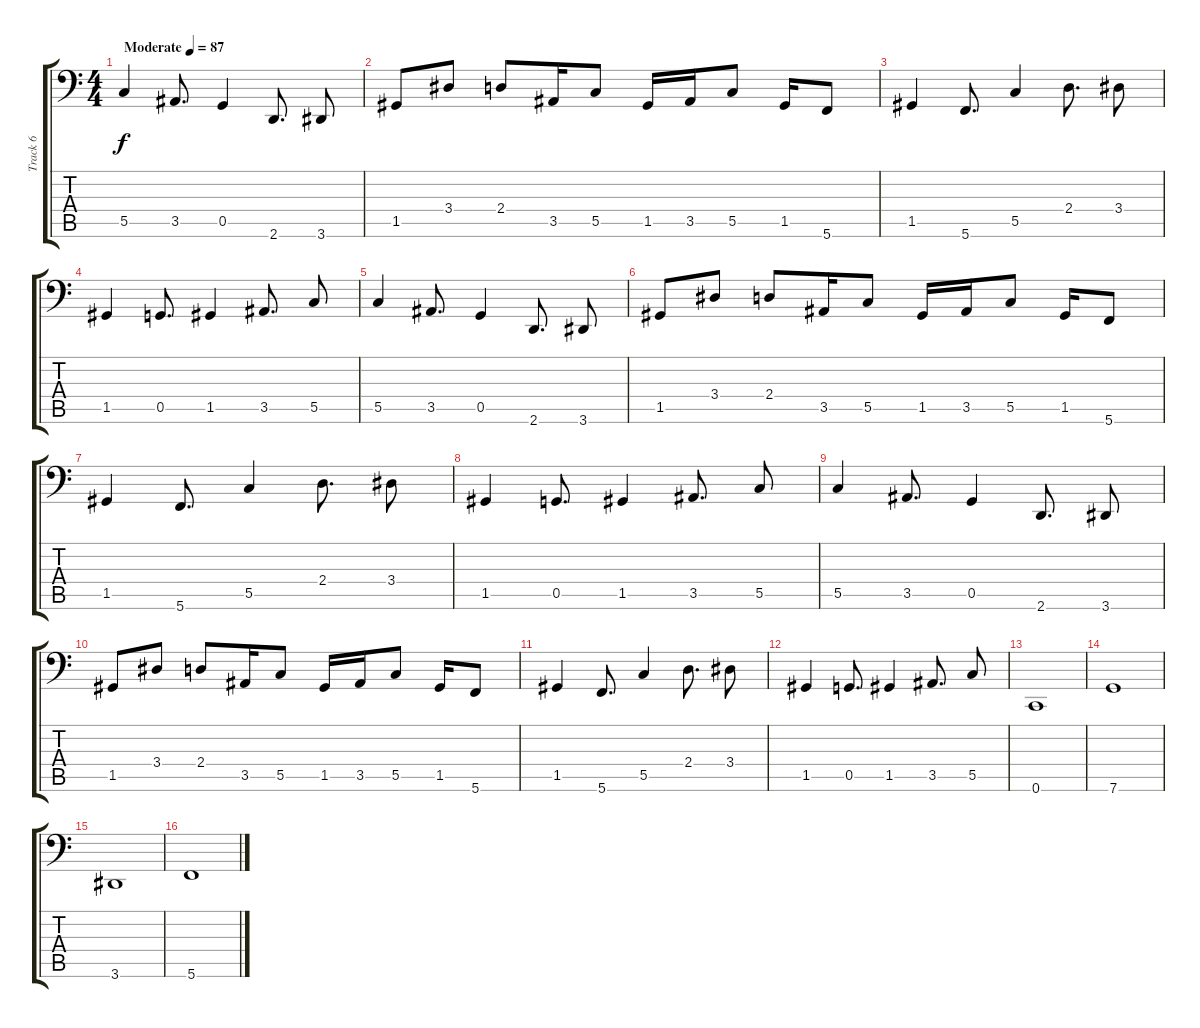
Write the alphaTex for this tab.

\track ("Track 6" "Track 6") {instrument electricbassfinger}
\staff {score tabs}
\tuning (D3 A2 F2 C2 G1 C1) {hide}
\ts (4 4)
\tempo (87 "Moderate")
\clef f4
\ks c
5.5.4{dy f instrument electricbassfinger} 3.5.8{d} 0.5.4 2.6.8{d} 3.6.8 |
1.5.8 3.4.8 2.4.8 3.5.16 5.5.8 1.5.16 3.5.16 5.5.8 1.5.16 5.6.8 |
1.5.4 5.6.8{d} 5.5.4 2.4.8{d} 3.4.8 |
1.5.4 0.5.8{d} 1.5.4 3.5.8{d} 5.5.8 |
5.5.4 3.5.8{d} 0.5.4 2.6.8{d} 3.6.8 |
1.5.8 3.4.8 2.4.8 3.5.16 5.5.8 1.5.16 3.5.16 5.5.8 1.5.16 5.6.8 |
1.5.4 5.6.8{d} 5.5.4 2.4.8{d} 3.4.8 |
1.5.4 0.5.8{d} 1.5.4 3.5.8{d} 5.5.8 |
5.5.4 3.5.8{d} 0.5.4 2.6.8{d} 3.6.8 |
1.5.8 3.4.8 2.4.8 3.5.16 5.5.8 1.5.16 3.5.16 5.5.8 1.5.16 5.6.8 |
1.5.4 5.6.8{d} 5.5.4 2.4.8{d} 3.4.8 |
1.5.4 0.5.8{d} 1.5.4 3.5.8{d} 5.5.8 |
0.6.1 |
7.6.1 |
3.6.1 |
5.6.1
